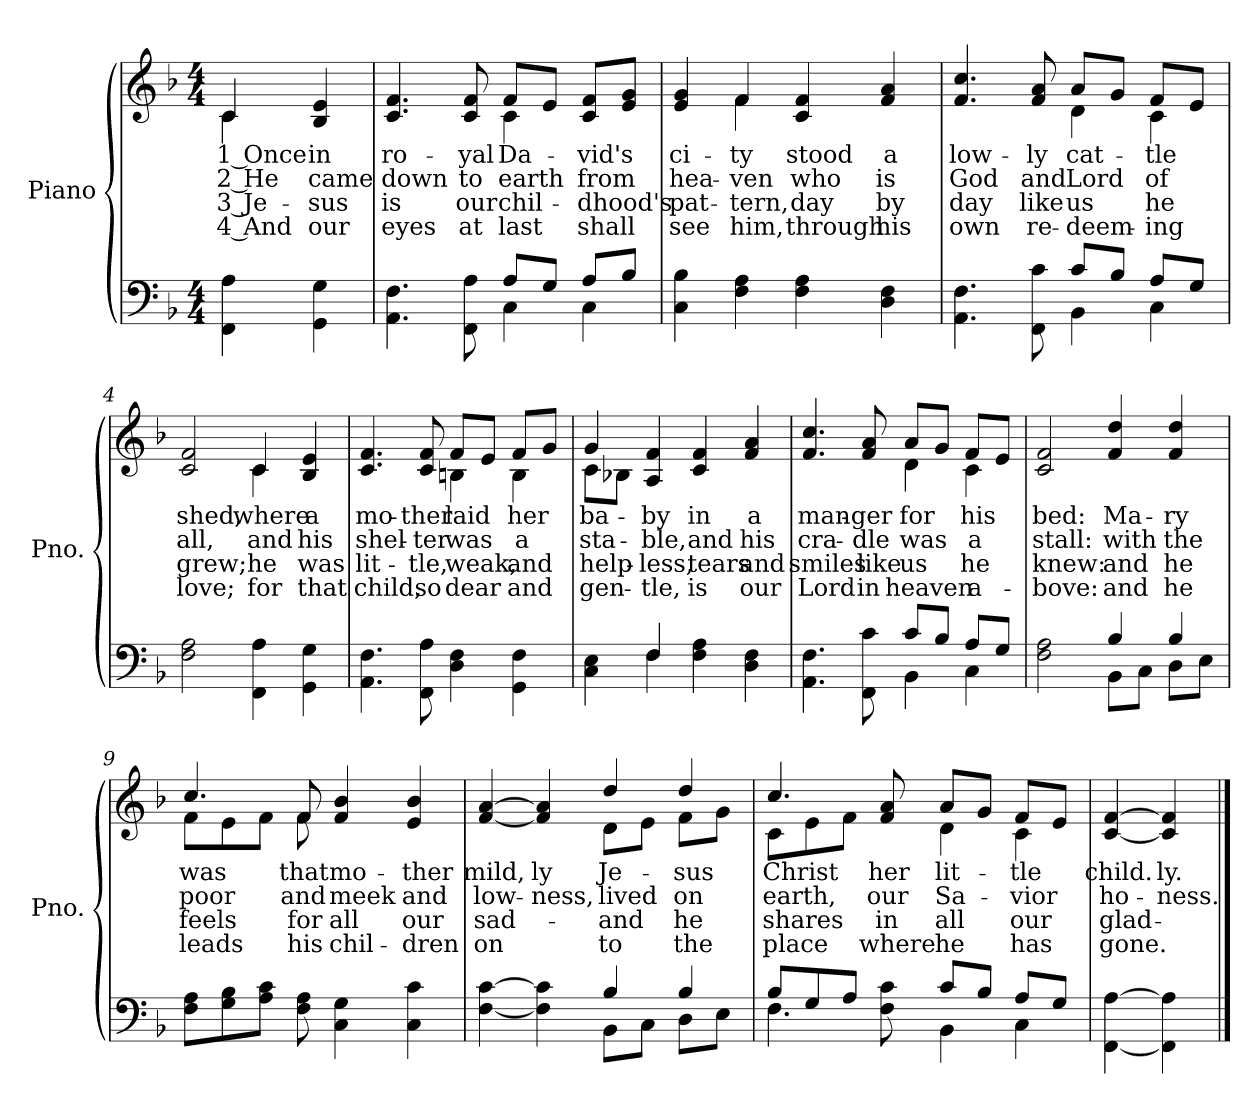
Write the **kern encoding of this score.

**kern	**kern	**text	**text	**text	**text
*part2	*part1	*part1	*part1	*part1	*part1
*staff2	*staff1	*staff1	*staff1	*staff1	*staff1
*I"Piano	*I"Piano	*	*	*	*
*I'Pno.	*I'Pno.	*	*	*	*
!!LO:PB:g=z
*clefF4	*clefG2	*	*	*	*
*k[b-]	*k[b-]	*	*	*	*
*F:	*F:	*	*	*	*
*M4/4	*M4/4	*	*	*	*
=	=	=	=	=	=
!	!	!LO:LY:b:color=#000000	!LO:LY:b:color=#000000	!LO:LY:b:color=#000000	!LO:LY:b:color=#000000
*	*^	*	*	*	*
4FFi\ 4Ai	4ci/	4ci\	1 Once	2 He	3 Je-	-4 And
!	!	!	!LO:LY:b:color=#000000	!LO:LY:b:color=#000000	!LO:LY:b:color=#000000	!LO:LY:b:color=#000000
4GGi\ 4Gi	4B-i/ 4ei	4ryy	in	came	sus	our
=1	=1	=1	=1	=1	=1	=1
*^	*	*	*	*	*	*
!	!	!	!	!LO:LY:b:color=#000000	!LO:LY:b:color=#000000	!LO:LY:b:color=#000000	!LO:LY:b:color=#000000
4.AAi\ 4.Fi	2ryy	4.ci/ 4.fi	2ryy	ro-	down	is	eyes
!	!	!	!	!LO:LY:b:color=#000000	!LO:LY:b:color=#000000	!LO:LY:b:color=#000000	!LO:LY:b:color=#000000
8FFi\ 8Ai	.	8ci/ 8fi	.	-yal	to	our	at
!	!	!	!	!LO:LY:b:color=#000000	!LO:LY:b:color=#000000	!LO:LY:b:color=#000000	!LO:LY:b:color=#000000
8Ai/L	4Ci\	8fi/L	4ci\	Da-	earth	chil-	-last
8Gi/J	.	8ei/J	.	.	.	.	.
!	!	!	!	!LO:LY:b:color=#000000	!LO:LY:b:color=#000000	!LO:LY:b:color=#000000	!LO:LY:b:color=#000000
8Ai/L	4Ci\	8ci/ 8fiL	4ryy	-vid's	from	dhood's	shall
8B-i/J	.	8ei/ 8giJ	.	.	.	.	.
*v	*v	*	*	*	*	*	*
=2	=2	=2	=2	=2	=2	=2
!	!	!	!LO:LY:b:color=#000000	!LO:LY:b:color=#000000	!LO:LY:b:color=#000000	!LO:LY:b:color=#000000
4Ci\ 4B-i	4ei/ 4gi	4ryy	ci-	hea-	pat-	-see
!	!	!	!LO:LY:b:color=#000000	!LO:LY:b:color=#000000	!LO:LY:b:color=#000000	!LO:LY:b:color=#000000
4Fi\ 4Ai	4fi/	4fi\	-ty	-ven	tern,	him,
!	!	!	!LO:LY:b:color=#000000	!LO:LY:b:color=#000000	!LO:LY:b:color=#000000	!LO:LY:b:color=#000000
4Fi\ 4Ai	4ci/ 4fi	2ryy	stood	who	day	through
!	!	!	!LO:LY:b:color=#000000	!LO:LY:b:color=#000000	!LO:LY:b:color=#000000	!LO:LY:b:color=#000000
4Di\ 4Fi	4fi/ 4ai	.	a	is	by	his
=3	=3	=3	=3	=3	=3	=3
*^	*	*	*	*	*	*
!	!	!	!	!LO:LY:b:color=#000000	!LO:LY:b:color=#000000	!LO:LY:b:color=#000000	!LO:LY:b:color=#000000
4.AAi\ 4.Fi	2ryy	4.fi/ 4.cci	2ryy	low-	God	day	own
!	!	!	!	!LO:LY:b:color=#000000	!LO:LY:b:color=#000000	!LO:LY:b:color=#000000	!LO:LY:b:color=#000000
8FFi\ 8ci	.	8fi/ 8ai	.	-ly	and	like	re-
!	!	!	!	!LO:LY:b:color=#000000	!LO:LY:b:color=#000000	!LO:LY:b:color=#000000	!LO:LY:b:color=#000000
8ci/L	4BB-i\	8ai/L	4di\	cat-	Lord	-us	deem-
8B-i/J	.	8gi/J	.	.	.	.	.
!	!	!	!	!LO:LY:b:color=#000000	!LO:LY:b:color=#000000	!LO:LY:b:color=#000000	!LO:LY:b:color=#000000
8Ai/L	4Ci\	8fi/L	4ci\	-tle	of	-he	ing
8Gi/J	.	8ei/J	.	.	.	.	.
*v	*v	*	*	*	*	*	*
!!LO:LB:g=z	!!
=4	=4	=4	=4	=4	=4	=4
!	!	!	!LO:LY:b:color=#000000	!LO:LY:b:color=#000000	!LO:LY:b:color=#000000	!LO:LY:b:color=#000000
2Fi\ 2Ai	2ci/ 2fi	2ryy	shed,	all,	grew;	love;
!	!	!	!LO:LY:b:color=#000000	!LO:LY:b:color=#000000	!LO:LY:b:color=#000000	!LO:LY:b:color=#000000
4FFi\ 4Ai	4ci/	4ci\	where	and	he	for
!	!	!	!LO:LY:b:color=#000000	!LO:LY:b:color=#000000	!LO:LY:b:color=#000000	!LO:LY:b:color=#000000
4GGi\ 4Gi	4B-i/ 4ei	4ryy	a	his	was	that
=5	=5	=5	=5	=5	=5	=5
!	!	!	!LO:LY:b:color=#000000	!LO:LY:b:color=#000000	!LO:LY:b:color=#000000	!LO:LY:b:color=#000000
4.AAi\ 4.Fi	4.ci/ 4.fi	2ryy	mo-	shel-	lit-	-child,
!	!	!	!LO:LY:b:color=#000000	!LO:LY:b:color=#000000	!LO:LY:b:color=#000000	!LO:LY:b:color=#000000
8FFi\ 8Ai	8ci/ 8fi	.	-ther	-ter	tle,	so
!	!	!	!LO:LY:b:color=#000000	!LO:LY:b:color=#000000	!LO:LY:b:color=#000000	!LO:LY:b:color=#000000
4Di\ 4Fi	8fi/L	4Bni\	laid	was	weak,	dear
.	8ei/J	.	.	.	.	.
!	!	!	!LO:LY:b:color=#000000	!LO:LY:b:color=#000000	!LO:LY:b:color=#000000	!LO:LY:b:color=#000000
4GGi\ 4Fi	8fi/L	4Bi\	her	a	and	and
.	8gi/J	.	.	.	.	.
=6	=6	=6	=6	=6	=6	=6
*^	*	*	*	*	*	*
!	!	!	!	!LO:LY:b:color=#000000	!LO:LY:b:color=#000000	!LO:LY:b:color=#000000	!LO:LY:b:color=#000000
4Ci\ 4Ei	4ryy	4gi/	8ci\L	ba-	sta-	help-	-gen-
.	.	.	8B-Xi\J	.	.	.	.
!	!	!	!	!LO:LY:b:color=#000000	!LO:LY:b:color=#000000	!LO:LY:b:color=#000000	!LO:LY:b:color=#000000
4Fi/	4Fi\	4Ai/ 4fi	2.ryy	-by	-ble,	-less,	tle,
!	!	!	!	!LO:LY:b:color=#000000	!LO:LY:b:color=#000000	!LO:LY:b:color=#000000	!LO:LY:b:color=#000000
4Fi\ 4Ai	2ryy	4ci/ 4fi	.	in	and	tears	is
!	!	!	!	!LO:LY:b:color=#000000	!LO:LY:b:color=#000000	!LO:LY:b:color=#000000	!LO:LY:b:color=#000000
4Di\ 4Fi	.	4fi/ 4ai	.	a	his	and	our
!!LO:LB:g=z	!!
=7	=7	=7	=7	=7	=7	=7	=7
!	!	!	!	!LO:LY:b:color=#000000	!LO:LY:b:color=#000000	!LO:LY:b:color=#000000	!LO:LY:b:color=#000000
4.AAi\ 4.Fi	2ryy	4.fi/ 4.cci	2ryy	man-	cra-	smiles	Lord
!	!	!	!	!LO:LY:b:color=#000000	!LO:LY:b:color=#000000	!LO:LY:b:color=#000000	!LO:LY:b:color=#000000
8FFi\ 8ci	.	8fi/ 8ai	.	-ger	-dle	like	in
!	!	!	!	!LO:LY:b:color=#000000	!LO:LY:b:color=#000000	!LO:LY:b:color=#000000	!LO:LY:b:color=#000000
8ci/L	4BB-i\	8ai/L	4di\	for	was	us	heaven
8B-i/J	.	8gi/J	.	.	.	.	.
!	!	!	!	!LO:LY:b:color=#000000	!LO:LY:b:color=#000000	!LO:LY:b:color=#000000	!LO:LY:b:color=#000000
8Ai/L	4Ci\	8fi/L	4ci\	his	a	he	a-
8Gi/J	.	8ei/J	.	.	.	.	.
*	*	*v	*v	*	*	*	*
=8	=8	=8	=8	=8	=8	=8
!	!	!	!LO:LY:b:color=#000000	!LO:LY:b:color=#000000	!LO:LY:b:color=#000000	!LO:LY:b:color=#000000
2Fi\ 2Ai	2ryy	2ci/ 2fi	bed:	stall:	-knew:	bove:
!	!	!	!LO:LY:b:color=#000000	!LO:LY:b:color=#000000	!LO:LY:b:color=#000000	!LO:LY:b:color=#000000
4B-i/	8BB-i\L	4fi/ 4ddi	Ma-	with	and	and
.	8Ci\J	.	.	.	.	.
!	!	!	!LO:LY:b:color=#000000	!LO:LY:b:color=#000000	!LO:LY:b:color=#000000	!LO:LY:b:color=#000000
4B-i/	8Di\L	4fi/ 4ddi	-ry	the	he	he
.	8Ei\J	.	.	.	.	.
=9	=9	=9	=9	=9	=9	=9
!	!	!	!LO:LY:b:color=#000000	!LO:LY:b:color=#000000	!LO:LY:b:color=#000000	!LO:LY:b:color=#000000
*v	*v	*^	*	*	*	*
8Fi\ 8AiL	4.cci/	8fi\L	was	poor	feels	leads
8Gi\ 8B-i	.	8ei\	.	.	.	.
8Ai\ 8ciJ	.	8fi\J	.	.	.	.
!	!	!	!LO:LY:b:color=#000000	!LO:LY:b:color=#000000	!LO:LY:b:color=#000000	!LO:LY:b:color=#000000
8Fi\ 8Ai	8fi/	8fi\	that	and	for	his
!	!	!	!LO:LY:b:color=#000000	!LO:LY:b:color=#000000	!LO:LY:b:color=#000000	!LO:LY:b:color=#000000
4Ci\ 4Gi	4fi/ 4b-i	2ryy	mo-	meek	all	chil-
!	!	!	!LO:LY:b:color=#000000	!LO:LY:b:color=#000000	!LO:LY:b:color=#000000	!LO:LY:b:color=#000000
4Ci\ 4ci	4ei/ 4b-i	.	-ther	and	-our	dren
!!LO:LB:g=z	!!
=10	=10	=10	=10	=10	=10	=10
*^	*	*	*	*	*	*
!	!	!	!	!LO:LY:b:color=#000000	!LO:LY:b:color=#000000	!LO:LY:b:color=#000000	!LO:LY:b:color=#000000
[4Fi\ [4ci	2ryy	[4fi/ [4ai	2ryy	mild,	low-	sad-	-on
!	!	!	!	!LO:LY:b:color=#000000	!LO:LY:b:color=#000000	!	!
4Fi\] 4ci]	.	4fi/] 4ai]	.	-ly	ness,	.	.
!	!	!	!	!LO:LY:b:color=#000000	!LO:LY:b:color=#000000	!LO:LY:b:color=#000000	!LO:LY:b:color=#000000
4B-i/	8BB-i\L	4ddi/	8di\L	Je-	lived	and	to
.	8Ci\J	.	8ei\J	.	.	.	.
!	!	!	!	!LO:LY:b:color=#000000	!LO:LY:b:color=#000000	!LO:LY:b:color=#000000	!LO:LY:b:color=#000000
4B-i/	8Di\L	4ddi/	8fi\L	-sus	on	he	the
.	8Ei\J	.	8gi\J	.	.	.	.
=11	=11	=11	=11	=11	=11	=11	=11
!	!	!	!	!LO:LY:b:color=#000000	!LO:LY:b:color=#000000	!LO:LY:b:color=#000000	!LO:LY:b:color=#000000
8B-i/L	4.Fi\	4.cci/	8ci\L	Christ	earth,	shares	place
8Gi/	.	.	8ei\	.	.	.	.
8Ai/J	.	.	8fi\J	.	.	.	.
!	!	!	!	!LO:LY:b:color=#000000	!LO:LY:b:color=#000000	!LO:LY:b:color=#000000	!LO:LY:b:color=#000000
8Fi\ 8ci	8ryy	8fi/ 8ai	8ryy	her	our	in	where
!	!	!	!	!LO:LY:b:color=#000000	!LO:LY:b:color=#000000	!LO:LY:b:color=#000000	!LO:LY:b:color=#000000
8ci/L	4BB-i\	8ai/L	4di\	lit-	Sa-	all	he
8B-i/J	.	8gi/J	.	.	.	.	.
!	!	!	!	!LO:LY:b:color=#000000	!LO:LY:b:color=#000000	!LO:LY:b:color=#000000	!LO:LY:b:color=#000000
8Ai/L	4Ci\	8fi/L	4ci\	-tle	-vior	our	has
8Gi/J	.	8ei/J	.	.	.	.	.
*v	*v	*	*	*	*	*	*
*	*v	*v	*	*	*	*
=12	=12	=12	=12	=12	=12
!	!	!LO:LY:b:color=#000000	!LO:LY:b:color=#000000	!LO:LY:b:color=#000000	!LO:LY:b:color=#000000
[4FFi\ [4Ai	[4ci/ [4fi	child.	ho-	glad-	-gone.
!	!	!LO:LY:b:color=#000000	!LO:LY:b:color=#000000	!	!
4FFi\] 4Ai]	4ci/] 4fi]	-ly.	ness.	.	.
==	==	==	==	==	==
*-	*-	*-	*-	*-	*-
